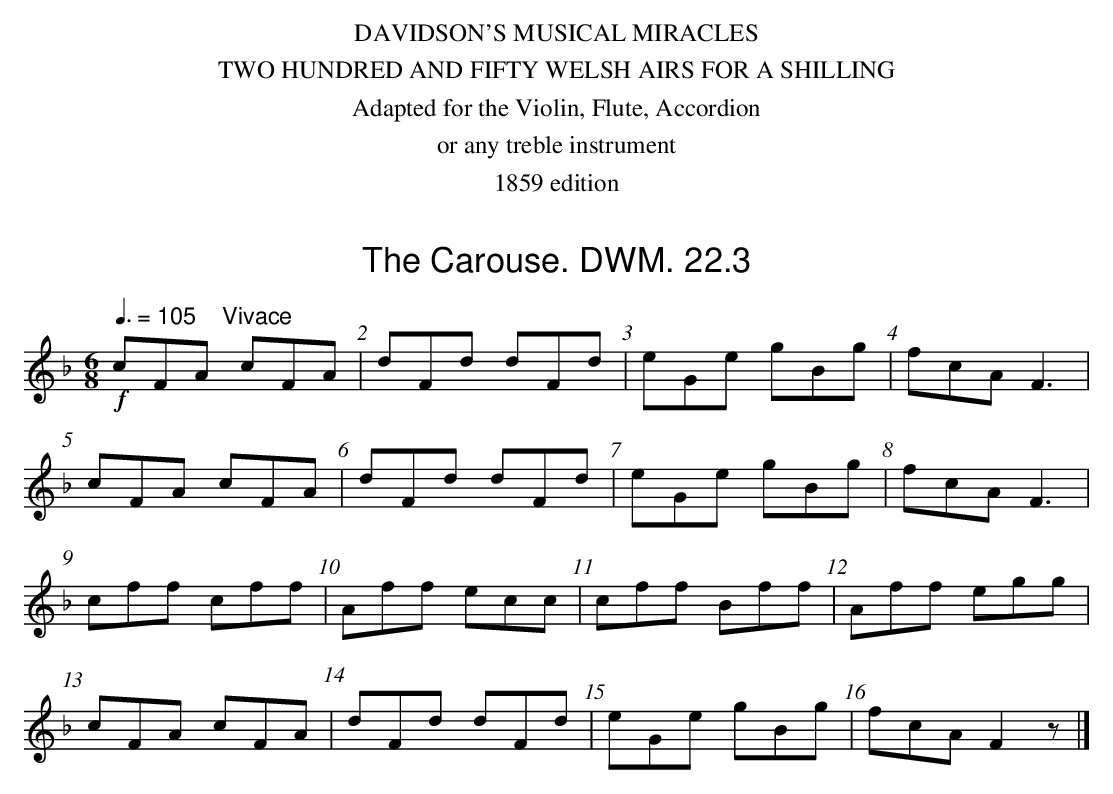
X:1
T:Carouse. DWM. 22.3, The
M:6/8
L:1/8
Q:3/8=105 "    Vivace"
K:F
!f!cFA cFA|dFd dFd|eGe gBg|fcA F3|
cFA cFA|dFd dFd|eGe gBg|fcA F3|
cff cff|Aff ecc|cff Bff|Aff egg|
cFA cFA|dFd dFd|eGe gBg|fcA F2z|]
